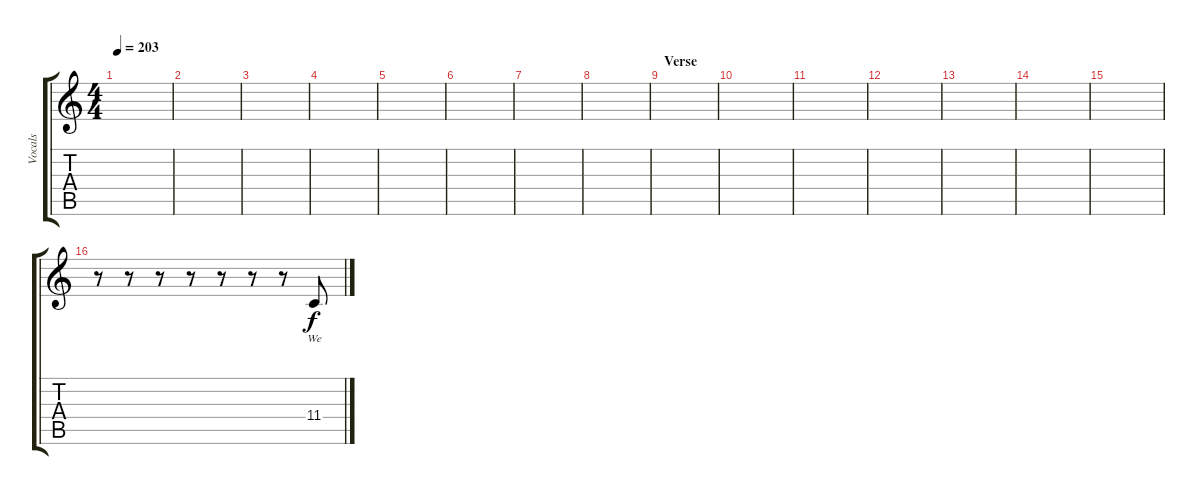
\track ("Vocals" "Vocals") {instrument lead2sawtooth}
\staff {score tabs}
\tuning (Eb4 Bb3 Gb3 Db3 Ab2 Eb2) {hide}
\ts (4 4)
\tempo 203
\clef g2
\ks c
|
|
|
|
|
|
|
|
\section ("" "Verse")
|
|
|
|
|
|
|
r.8 r.8 r.8 r.8 r.8 r.8 r.8 11.4.8{lyrics (0 "We") lyrics (1 "") lyrics (2 "") lyrics (3 "") lyrics (4 "")}
